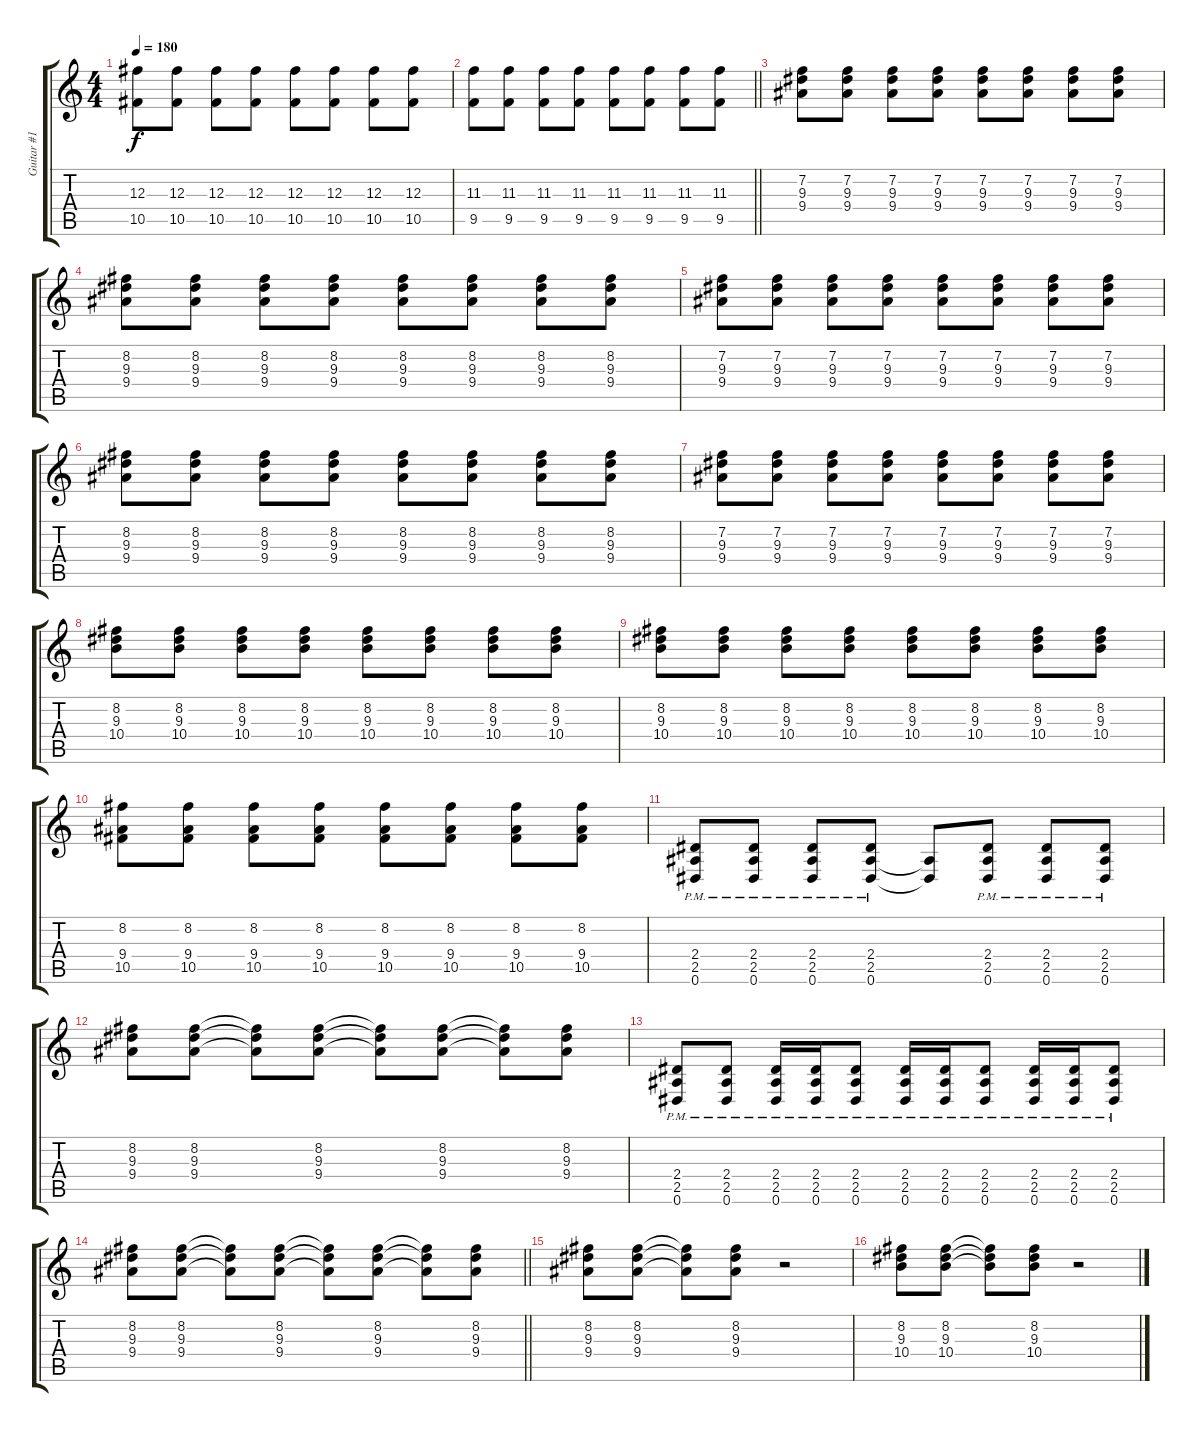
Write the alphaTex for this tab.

\track ("Guitar #1" "Guitar #1") {instrument distortionguitar}
\staff {score tabs}
\tuning (Eb4 Bb3 Gb3 Db3 Ab2 Eb2) {hide}
\ts (4 4)
\tempo 180
\clef g2
\ks c
(12.3 10.5).8{dy f} (12.3 10.5).8 (12.3 10.5).8 (12.3 10.5).8 (12.3 10.5).8 (12.3 10.5).8 (12.3 10.5).8 (12.3 10.5).8 |
\barLineRight lightlight
(11.3 9.5).8 (11.3 9.5).8 (11.3 9.5).8 (11.3 9.5).8 (11.3 9.5).8 (11.3 9.5).8 (11.3 9.5).8 (11.3 9.5).8 |
(7.2 9.3 9.4).8{volume 10} (7.2 9.3 9.4).8 (7.2 9.3 9.4).8 (7.2 9.3 9.4).8 (7.2 9.3 9.4).8 (7.2 9.3 9.4).8 (7.2 9.3 9.4).8 (7.2 9.3 9.4).8 |
(8.2 9.3 9.4).8 (8.2 9.3 9.4).8 (8.2 9.3 9.4).8 (8.2 9.3 9.4).8 (8.2 9.3 9.4).8 (8.2 9.3 9.4).8 (8.2 9.3 9.4).8 (8.2 9.3 9.4).8 |
(7.2 9.3 9.4).8 (7.2 9.3 9.4).8 (7.2 9.3 9.4).8 (7.2 9.3 9.4).8 (7.2 9.3 9.4).8 (7.2 9.3 9.4).8 (7.2 9.3 9.4).8 (7.2 9.3 9.4).8 |
(8.2 9.3 9.4).8 (8.2 9.3 9.4).8 (8.2 9.3 9.4).8 (8.2 9.3 9.4).8 (8.2 9.3 9.4).8 (8.2 9.3 9.4).8 (8.2 9.3 9.4).8 (8.2 9.3 9.4).8 |
(7.2 9.3 9.4).8 (7.2 9.3 9.4).8 (7.2 9.3 9.4).8 (7.2 9.3 9.4).8 (7.2 9.3 9.4).8 (7.2 9.3 9.4).8 (7.2 9.3 9.4).8 (7.2 9.3 9.4).8 |
(8.2 9.3 10.4).8 (8.2 9.3 10.4).8 (8.2 9.3 10.4).8 (8.2 9.3 10.4).8 (8.2 9.3 10.4).8 (8.2 9.3 10.4).8 (8.2 9.3 10.4).8 (8.2 9.3 10.4).8 |
(8.2 9.3 10.4).8 (8.2 9.3 10.4).8 (8.2 9.3 10.4).8 (8.2 9.3 10.4).8 (8.2 9.3 10.4).8 (8.2 9.3 10.4).8 (8.2 9.3 10.4).8 (8.2 9.3 10.4).8 |
(8.2 9.4 10.5).8 (8.2 9.4 10.5).8 (8.2 9.4 10.5).8 (8.2 9.4 10.5).8 (8.2 9.4 10.5).8 (8.2 9.4 10.5).8 (8.2 9.4 10.5).8 (8.2 9.4 10.5).8 |
(2.4 2.5 0.6{pm}).8{volume 13} (2.4 2.5 0.6{pm}).8 (2.4 2.5 0.6{pm}).8 (2.4 2.5 0.6{pm}).8 (2.5{t} 0.6{t}).8 (2.4 2.5 0.6{pm}).8 (2.4 2.5 0.6{pm}).8 (2.4 2.5 0.6{pm}).8 |
(8.2 9.3 9.4).8 (8.2 9.3 9.4).8 (8.2{t} 9.3{t} 9.4{t}).8 (8.2 9.3 9.4).8 (8.2{t} 9.3{t} 9.4{t}).8 (8.2 9.3 9.4).8 (8.2{t} 9.3{t} 9.4{t}).8 (8.2 9.3 9.4).8 |
(2.4 2.5 0.6{pm}).8 (2.4 2.5 0.6{pm}).8 (2.4{pm} 2.5 0.6).16 (2.4 2.5 0.6{pm}).16 (2.4 2.5 0.6{pm}).8 (2.4 2.5 0.6{pm}).16 (2.4 2.5 0.6{pm}).16 (2.4 2.5 0.6{pm}).8 (2.4 2.5 0.6{pm}).16 (2.4 2.5 0.6{pm}).16 (2.4{pm} 2.5 0.6).8 |
\barLineRight lightlight
(8.2 9.3 9.4).8 (8.2 9.3 9.4).8 (8.2{t} 9.3{t} 9.4{t}).8 (8.2 9.3 9.4).8 (8.2{t} 9.3{t} 9.4{t}).8 (8.2 9.3 9.4).8 (8.2{t} 9.3{t} 9.4{t}).8 (8.2 9.3 9.4).8 |
(8.2 9.3 9.4).8 (8.2 9.3 9.4).8 (8.2{t} 9.3{t} 9.4{t}).8 (8.2 9.3 9.4).8 r.2 |
(8.2 9.3 10.4).8 (8.2 9.3 10.4).8 (8.2{t} 9.3{t} 10.4{t}).8 (8.2 9.3 10.4).8 r.2
